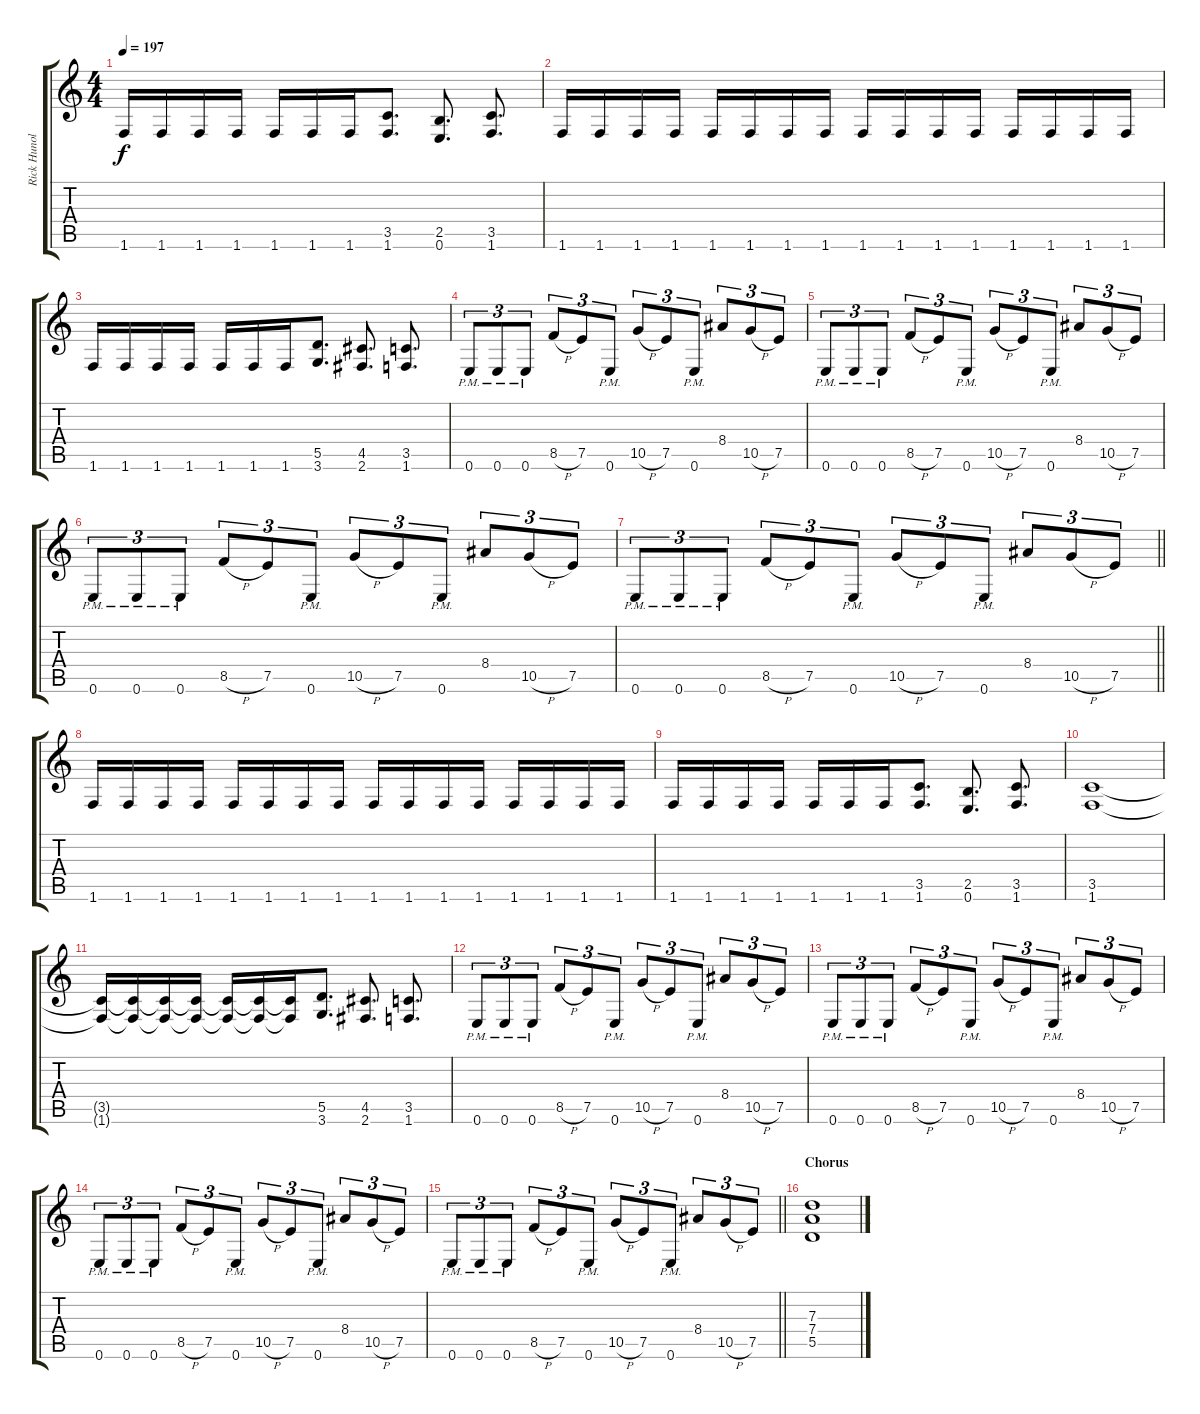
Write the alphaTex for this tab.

\track ("Rick Hunolt" "Rick Hunol") {instrument distortionguitar}
\staff {score tabs}
\tuning (E4 B3 G3 D3 A2 E2) {hide}
\ts (4 4)
\tempo 197
\clef g2
\ks c
1.6.16{dy f} 1.6.16 1.6.16 1.6.16 1.6.16 1.6.16 1.6.16 (3.5 1.6).8{d} (2.5 0.6).8{d} (3.5 1.6).8{d} |
1.6.16 1.6.16 1.6.16 1.6.16 1.6.16 1.6.16 1.6.16 1.6.16 1.6.16 1.6.16 1.6.16 1.6.16 1.6.16 1.6.16 1.6.16 1.6.16 |
1.6.16 1.6.16 1.6.16 1.6.16 1.6.16 1.6.16 1.6.16 (5.5 3.6).8{d} (4.5 2.6).8{d} (3.5 1.6).8{d} |
0.6{pm}.8{tu (3 2)} 0.6{pm}.8{tu (3 2)} 0.6{pm}.8{tu (3 2)} 8.5{h}.8{tu (3 2)} 7.5.8{tu (3 2)} 0.6{pm}.8{tu (3 2)} 10.5{h}.8{tu (3 2)} 7.5.8{tu (3 2)} 0.6{pm}.8{tu (3 2)} 8.4.8{tu (3 2)} 10.5{h}.8{tu (3 2)} 7.5.8{tu (3 2)} |
0.6{pm}.8{tu (3 2)} 0.6{pm}.8{tu (3 2)} 0.6{pm}.8{tu (3 2)} 8.5{h}.8{tu (3 2)} 7.5.8{tu (3 2)} 0.6{pm}.8{tu (3 2)} 10.5{h}.8{tu (3 2)} 7.5.8{tu (3 2)} 0.6{pm}.8{tu (3 2)} 8.4.8{tu (3 2)} 10.5{h}.8{tu (3 2)} 7.5.8{tu (3 2)} |
0.6{pm}.8{tu (3 2)} 0.6{pm}.8{tu (3 2)} 0.6{pm}.8{tu (3 2)} 8.5{h}.8{tu (3 2)} 7.5.8{tu (3 2)} 0.6{pm}.8{tu (3 2)} 10.5{h}.8{tu (3 2)} 7.5.8{tu (3 2)} 0.6{pm}.8{tu (3 2)} 8.4.8{tu (3 2)} 10.5{h}.8{tu (3 2)} 7.5.8{tu (3 2)} |
\barLineRight lightlight
0.6{pm}.8{tu (3 2)} 0.6{pm}.8{tu (3 2)} 0.6{pm}.8{tu (3 2)} 8.5{h}.8{tu (3 2)} 7.5.8{tu (3 2)} 0.6{pm}.8{tu (3 2)} 10.5{h}.8{tu (3 2)} 7.5.8{tu (3 2)} 0.6{pm}.8{tu (3 2)} 8.4.8{tu (3 2)} 10.5{h}.8{tu (3 2)} 7.5.8{tu (3 2)} |
1.6.16 1.6.16 1.6.16 1.6.16 1.6.16 1.6.16 1.6.16 1.6.16 1.6.16 1.6.16 1.6.16 1.6.16 1.6.16 1.6.16 1.6.16 1.6.16 |
1.6.16 1.6.16 1.6.16 1.6.16 1.6.16 1.6.16 1.6.16 (3.5 1.6).8{d} (2.5 0.6).8{d} (3.5 1.6).8{d} |
(3.5 1.6).1 |
(3.5{t} 1.6{t}).16 (3.5{t} 1.6{t}).16 (3.5{t} 1.6{t}).16 (3.5{t} 1.6{t}).16 (3.5{t} 1.6{t}).16 (3.5{t} 1.6{t}).16 (3.5{t} 1.6{t}).16 (5.5 3.6).8{d} (4.5 2.6).8{d} (3.5 1.6).8{d} |
0.6{pm}.8{tu (3 2)} 0.6{pm}.8{tu (3 2)} 0.6{pm}.8{tu (3 2)} 8.5{h}.8{tu (3 2)} 7.5.8{tu (3 2)} 0.6{pm}.8{tu (3 2)} 10.5{h}.8{tu (3 2)} 7.5.8{tu (3 2)} 0.6{pm}.8{tu (3 2)} 8.4.8{tu (3 2)} 10.5{h}.8{tu (3 2)} 7.5.8{tu (3 2)} |
0.6{pm}.8{tu (3 2)} 0.6{pm}.8{tu (3 2)} 0.6{pm}.8{tu (3 2)} 8.5{h}.8{tu (3 2)} 7.5.8{tu (3 2)} 0.6{pm}.8{tu (3 2)} 10.5{h}.8{tu (3 2)} 7.5.8{tu (3 2)} 0.6{pm}.8{tu (3 2)} 8.4.8{tu (3 2)} 10.5{h}.8{tu (3 2)} 7.5.8{tu (3 2)} |
0.6{pm}.8{tu (3 2)} 0.6{pm}.8{tu (3 2)} 0.6{pm}.8{tu (3 2)} 8.5{h}.8{tu (3 2)} 7.5.8{tu (3 2)} 0.6{pm}.8{tu (3 2)} 10.5{h}.8{tu (3 2)} 7.5.8{tu (3 2)} 0.6{pm}.8{tu (3 2)} 8.4.8{tu (3 2)} 10.5{h}.8{tu (3 2)} 7.5.8{tu (3 2)} |
\barLineRight lightlight
0.6{pm}.8{tu (3 2)} 0.6{pm}.8{tu (3 2)} 0.6{pm}.8{tu (3 2)} 8.5{h}.8{tu (3 2)} 7.5.8{tu (3 2)} 0.6{pm}.8{tu (3 2)} 10.5{h}.8{tu (3 2)} 7.5.8{tu (3 2)} 0.6{pm}.8{tu (3 2)} 8.4.8{tu (3 2)} 10.5{h}.8{tu (3 2)} 7.5.8{tu (3 2)} |
\section ("" "Chorus")
(7.3 7.4 5.5).1
